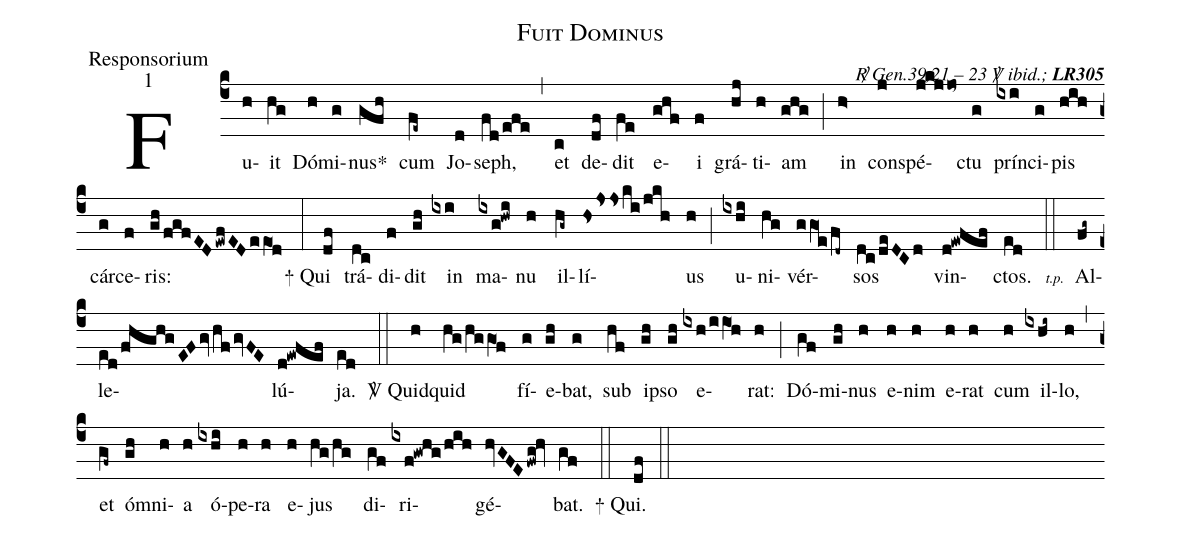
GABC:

name:Fuit Dominus;
office-part:Responsorium;
mode:1;
commentary:{\itshape\mdseries \Rbar\  Gen.39,21 -- 23 \Vbar\  ibid.;\/}   {\bfseries LR305};
%%
(c4) Fu(h)it(hg) Dó(h)mi(g)nus<sp>*</sp>(gfh) cum(fe~) Jo(d)seph,(fd/efe) (,)
et(c) de(df)dit(fe) e(ghf)i(f) grá(hj)ti(h)am(ghg) (;)
in(h>) con(j)spé(jkjjo~)ctu(g) prín(ixi)ci(g)pis(hih) cár(g)ce(f)ris:(gh/fgfEDewfEDeeO1d) (:)
<sp>+</sp> Qui(df) trá(dc)di(f)dit(gh) in(ixi) ma(ixg!hwi)nu(h) il(hg~)lí(HsJsski/jkh)us(h) (;)
u(ixhi)ni(hg)vér(ggO1e/fd~)sos(dc/deDCd) vin(d!ewfef)ctos.(ed) (::)
<v>{\scriptsize\itshape t.p.\ }</v> Al(fg~)le(ed/fhghgEFgvhfgvFE)lú(d!ewfef)ja.(ed) (::)
<sp>V/</sp> Quid(h)quid(hg/hggO1f) fí(g)e(gh)bat,(g) sub(hf) i(gh)pso(gh) e(ixh/iiO1h)rat:(h) (;)
Dó(gf)mi(gh)nus(h) e(h)nim(h) e(h)rat(h) cum(h) il(ixhi~)lo,(h) (,)
et(gf~) ó(gh)mni(h)a(h) ó(ixhi)pe(h)ra(h) e(h)jus(hg/hg) di(gf)ri(ixf!gwhg/hih)gé(hvGFEfwg!hv)bat.(gf) (::)
<sp>+</sp> Qui.(df) (::)
